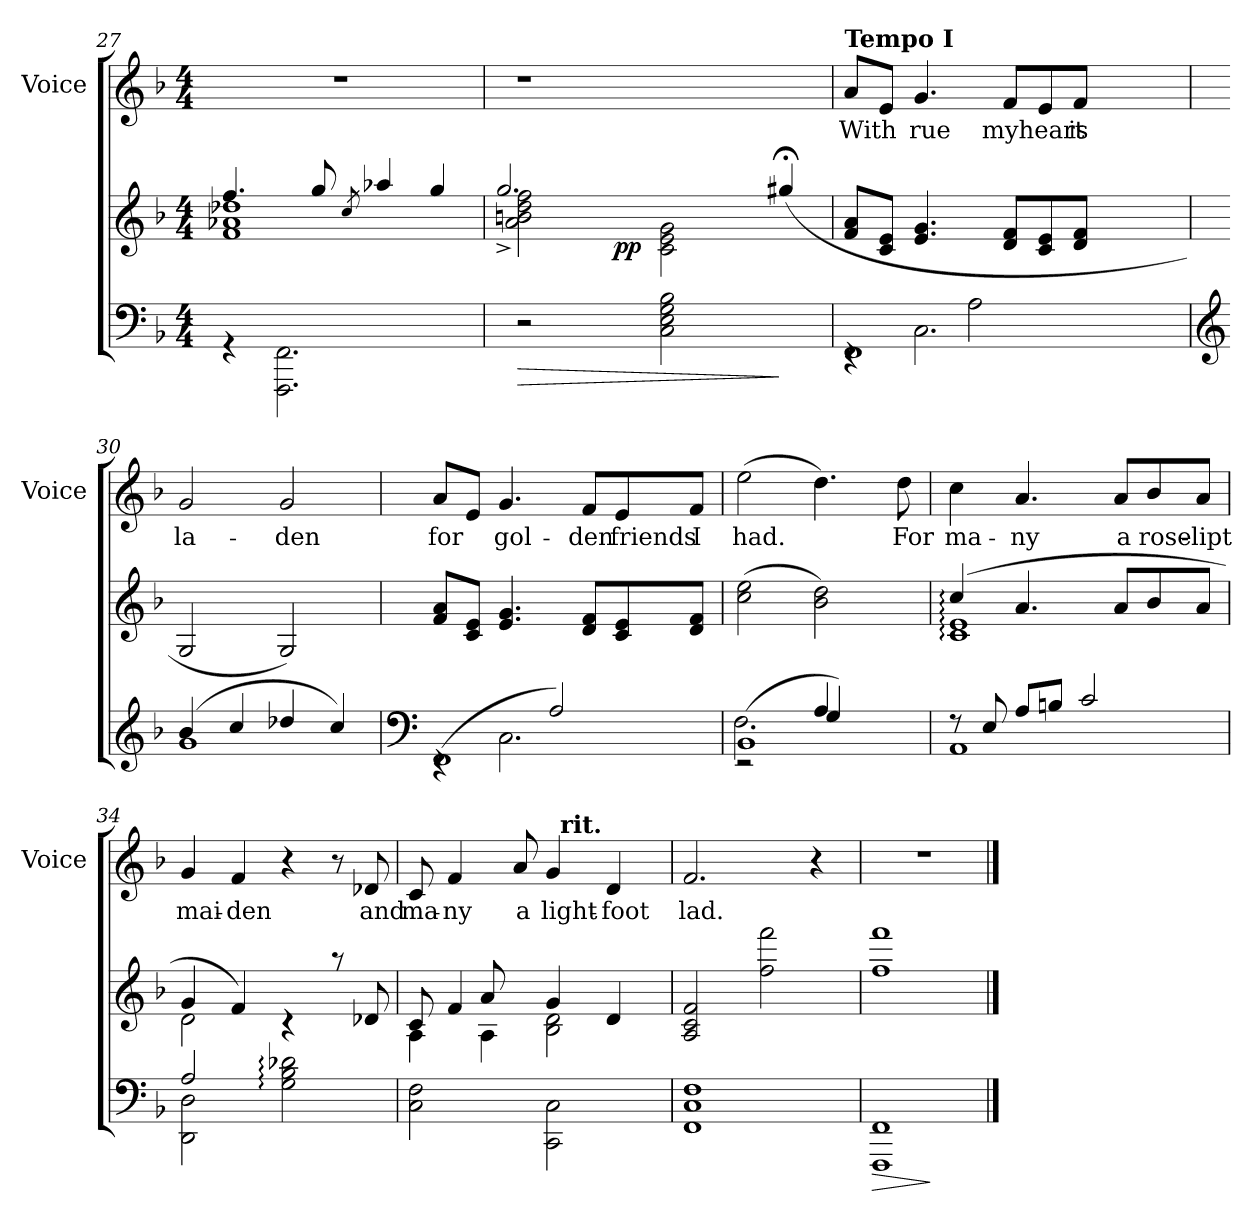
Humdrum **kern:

**kern	**dynam	**kern	**dynam	**kern	**text
*part3	*part3	*part2	*part2	*part1	*part1
*staff3	*staff3	*staff2	*staff2	*staff1	*staff1
*	*	*	*	*I"Voice	*
*	*	*	*	*I'Voice	*
*clefF4	*	*clefG2	*	*clefG2	*
*k[b-]	*	*k[b-]	*	*k[b-]	*
*F:	*	*F:	*	*F:	*
*M4/4	*	*M4/4	*	*M4/4	*
=27	=27	=27	=27	=27	=27
*	*	*^	*	*	*
4rGG	.	4.ff/	1f 1a-X 1dd-X	.	1r	.
2.FFF\ 2.FF\	.	.	.	.	.	.
.	.	8gg/	.	.	.	.
.	.	8qcc/	.	.	.	.
.	.	4aa-X/	.	.	.	.
.	.	4gg/	.	.	.	.
*	*	*v	*v	*	*	*
=28	=28	=28	=28	=28	=28
!	!LO:HP:b	!	!	!LO:N:vis=1	!
*	*	*^	*	*	*
*	*	*	*^	*	*	*
2r	>	2a\ 2bn\ 2dd\ 2ff\	(<2.gg^>/	6ryy	.	1r	.
.	.	.	.	12ryy	.	.	.
.	.	.	.	24ryy	.	.	.
.	.	.	.	96ryy	.	.	.
!	!	!	!	!	!LO:DY:b	!	!
.	.	.	.	3%2ryy	pp	.	.
2C\ 2E\ 2G\ 2B-\	.	2c\ 2e\ 2g\	.	.	.	.	.
.	.	.	2ryy	.	.	.	.
.	.	.	.	48.ryy	.	.	.
4ryy	]	(4gg#X;</	.	4ryy	.	4ryy	.
!!LO:LB:g=z
=29	=29	=29	=29	=29	=29	=29	=29
*^	*	*	*	*	*	*	*
*	*^	*	*	*	*	*	*	*
!	!	!	!	!	!	!	!	!LO:TX:a:B:t=Tempo I	!
!	!	!	!	!	!	!	!	!	!LO:LY:b
*	*	*	*	*v	*v	*v	*	*	*
1FF	4rEE	2ryy	.	8f/ 8a/L	.	8a/L	With
.	.	.	.	8c/ 8e/J	.	8e/J	.
!	!	!	!	!	!	!	!LO:LY:b
.	2.C\	.	.	4.e/ 4.g/	.	4.g/	rue
.	.	2A\	.	.	.	.	.
!	!	!	!	!	!	!	!LO:LY:b
.	.	.	.	8d/ 8f/L	.	8f/L	myheart
.	.	.	.	8c/ 8e/	.	8e/	.
!	!	!	!	!	!	!	!LO:LY:b
.	.	.	.	8d/ 8f/J	.	8f/J	is
2ryy	2ryy	2ryy	.	2ryy	.	2ryy	.
*v	*v	*v	*	*	*	*	*
=30	=30	=30	=30	=30	=30
*clefG2	*	*	*	*	*
*^	*	*	*	*	*
*	*^	*	*	*	*	*
!	!	!	!	!	!	!	!LO:LY:b
*	*v	*v	*	*	*	*	*
(4b-/	1g	.	2G/	.	2g/	la-
4cc/	.	.	.	.	.	.
!	!	!	!	!	!	!LO:LY:b
4dd-X/	.	.	2G/)	.	2g/	-den
4cc/)	.	.	.	.	.	.
*v	*v	*	*	*	*	*
=31	=31	=31	=31	=31	=31
*clefF4	*	*	*	*	*
*^	*	*	*	*	*
*	*^	*	*	*	*	*
!	!	!	!	!	!	!	!LO:LY:b
(<1FF	4rEE	2ryy	.	8f/ 8a/L	.	8a/L	for
.	.	.	.	8c/ 8e/J	.	8e/J	.
!	!	!	!	!	!	!	!LO:LY:b
.	2.C\	.	.	4.e/ 4.g/	.	4.g/	gol-
.	.	2A/)	.	.	.	.	.
!	!	!	!	!	!	!	!LO:LY:b
.	.	.	.	8d/ 8f/L	.	8f/L	-den
!	!	!	!	!	!	!	!LO:LY:b
.	.	.	.	8c/ 8e/	.	8e/	friends
!	!	!	!	!	!	!	!LO:LY:b
.	.	.	.	8d/ 8f/J	.	8f/J	I
=32	=32	=32	=32	=32	=32	=32	=32
*	*	*^	*	*	*	*	*
!	!	!	!	!	!	!	!	!LO:LY:b
(<1BB-	2rEE	2.F\	2ryy	.	(>2cc\ 2ee\	.	(>2ee\	had.
.	(4A/	.	4G/))	.	2b-\ 2dd\)	.	4.dd\)	.
.	4ryy	4ryy	4ryy	.	.	.	.	.
!	!	!	!	!	!	!	!	!LO:LY:b
.	.	.	.	.	.	.	8dd\	For
*	*v	*v	*v	*	*	*	*	*
!!LO:LB:g=z
=33	=33	=33	=33	=33	=33	=33
*	*	*	*^	*	*	*
!	!	!	!	!	!	!	!LO:LY:b
8rF	1AA:	.	(4cc:/	1c: 1e:	.	4cc\	ma-
8E:/	.	.	.	.	.	.	.
!	!	!	!	!	!	!	!LO:LY:b
8A:/L	.	.	4.a:/	.	.	4.a/	-ny
8Bn:/J	.	.	.	.	.	.	.
(2c/	.	.	.	.	.	.	.
!	!	!	!	!	!	!	!LO:LY:b
.	.	.	8a/L	.	.	8a/L	a
!	!	!	!	!	!	!	!LO:LY:b
.	.	.	8b-/	.	.	8b-/	rose-
!	!	!	!	!	!	!	!LO:LY:b:rj
.	.	.	8a/J	.	.	8a/J	-lipt
=34	=34	=34	=34	=34	=34	=34	=34
!	!	!	!	!	!	!	!LO:LY:b
2A/	2DD\ 2D\	.	4g/	2d\	.	4g/	mai-
!	!	!	!	!	!	!	!LO:LY:b:rj
.	.	.	4f/)	.	.	4f/	-den
2ryy	2G\: 2B-\: 2d-X\:	.	4ryy	4rc	.	4r	.
.	.	.	8raa	4ryy	.	8r	.
!	!	!	!	!	!	!	!LO:LY:b
.	.	.	8d-X/	.	.	8d-X/	and
*v	*v	*	*	*	*	*	*
=35	=35	=35	=35	=35	=35	=35
*	*	*	*^	*	*	*
!	!	!	!	!	!	!	!LO:LY:b
*	*	*	*	*	*	*^	*
2C\ 2F\	.	4A\	8c/	4ryy	.	8c/	2ryy	ma-
!	!	!	!	!	!	!	!	!LO:LY:b:rj
.	.	.	4f/	.	.	4f/	.	-ny
.	.	4A\	.	8a/	.	.	.	.
!	!	!	!	!	!	!	!	!LO:LY:b
.	.	.	2ryy	8ryy	.	8a/	.	a
!	!	!	!	!	!	!	!	!LO:LY:b
2CC\ 2C\	.	4g/	.	2B-\ 2d\	.	4g/	32ryy	light-
!	!	!	!	!	!	!	!LO:TX:a:B:t=rit.	!
.	.	.	.	.	.	.	4...ryy	.
!	!	!	!	!	!	!	!	!LO:LY:b:rj
.	.	4d/	.	.	.	4d/	.	-foot
.	.	.	8ryy	.	.	.	.	.
*	*	*	*v	*v	*	*	*	*
=36	=36	=36	=36	=36	=36	=36	=36
!	!	!	!	!	!	!	!LO:LY:b
*	*	*v	*v	*	*	*	*
*	*	*	*	*v	*v	*
1FF 1C 1F	.	2A/ 2c/ 2f/	.	2.f/	lad.
.	.	2ff\ 2fff\	.	.	.
.	.	.	.	4r	.
=37	=37	=37	=37	=37	=37
!	!LO:HP:b	!	!	!	!
1FFF 1FF	>	1ff 1fff	.	1r	.
.	]	.	.	.	.
==	==	==	==	==	==
*-	*-	*-	*-	*-	*-
